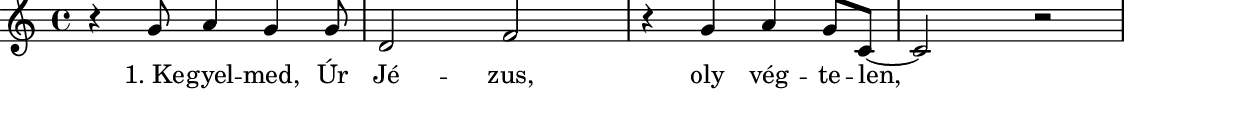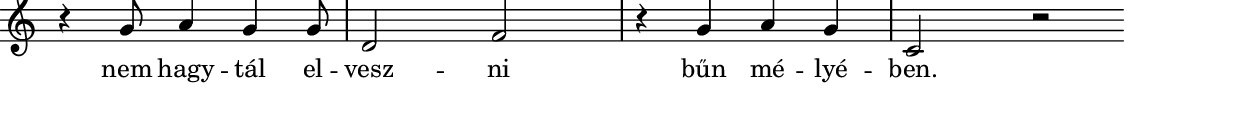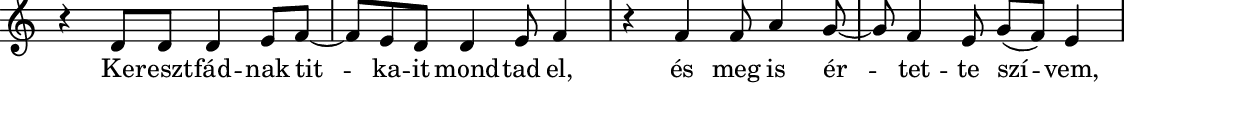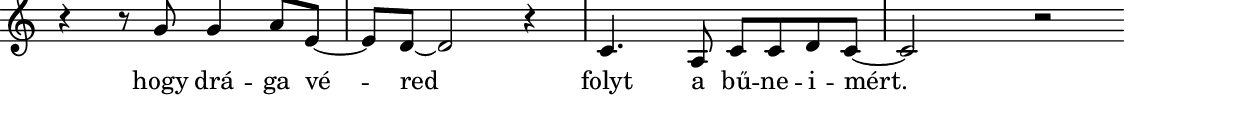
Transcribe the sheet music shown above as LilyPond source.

% MusicXML to Lilypond converter by Kovi

szovegAAA = \lyricmode {  "1. Ke" -- "gyel" -- "med," "Úr" "Jé" -- "zus," "oly" "vég" -- "te" -- "len," "nem" "hagy" -- "tál" "el" -- "vesz" -- "ni" "bűn" "mé" -- "lyé" -- "ben." "Ke" -- "reszt" -- "fád" -- "nak" "tit" -- "ka" -- "it" "mond" -- "tad" "el," "és" "meg" "is" "ér" -- "tet" -- "te" "szí" -- "vem," "hogy" "drá" -- "ga" "vé" -- "red" "folyt" "a" "bű" -- "ne" -- "i" -- "mért."  }

% Analyzing...
% 1 parts
% 1 Staff
% forceBassClefActive = 
melody = {
% 68 notes in the part
% 1 voices

\new Staff
\new Voice {
% 68 notes
% 16 mesaures

% Measure 1
\clef "treble"
\key c \major
\time 4/4 
r4 g'8 a'4 g'4 g'8 
% Measure 2
d'2 f'2 
% Measure 3
r4 g'4 a'4 g'8 c'8~ 
% Measure 4
c'2 r2 
% Measure 5
\break
r4 g'8 a'4 g'4 g'8 
% Measure 6
d'2 f'2 
% Measure 7
r4 g'4 a'4 g'4 
% Measure 8
c'2 r2 
% Measure 9
\bar "|:" \break
r4 d'8 d'8 d'4 e'8 f'8~ 
% Measure 10
f'8 e'8 d'8 d'4 e'8 f'4 
% Measure 11
r4 f'4 f'8 a'4 g'8~ 
% Measure 12
g'8 f'4 e'8 g'8 (f'8 )e'4 
% Measure 13
\break
r4 r8 g'8 g'4 a'8 e'8~ 
% Measure 14
e'8 d'8~ d'2 r4 
% Measure 15
c'4. a8 c'8 c'8 d'8 c'8~ 
% Measure 16
c'2 r2 \bar ":|" 
} % voice
\addlyrics { \szovegAAA }

} % melody


harmonies = \chordmode {
% 18 chords
\germanChords
c4 s4 s4 s4 d4:m s4 f4 s4 g4 s4 s4 s4 c4 s4 s4 s4 c4 s4 s4 s4 d4:m s4 f4 s4 g4 s4 s4 s4 c4 s4 s4 s4 d4:m s4 s4 s4 s4 s4 s4 s4 f4 s4 s4 s4 c4 s4 s4 s4 e4:m s4 s4 s8 g4 s4 s4 s4 s8 a4:m s4 f4 s4 c4
}

\include "../../definitions.ly"
